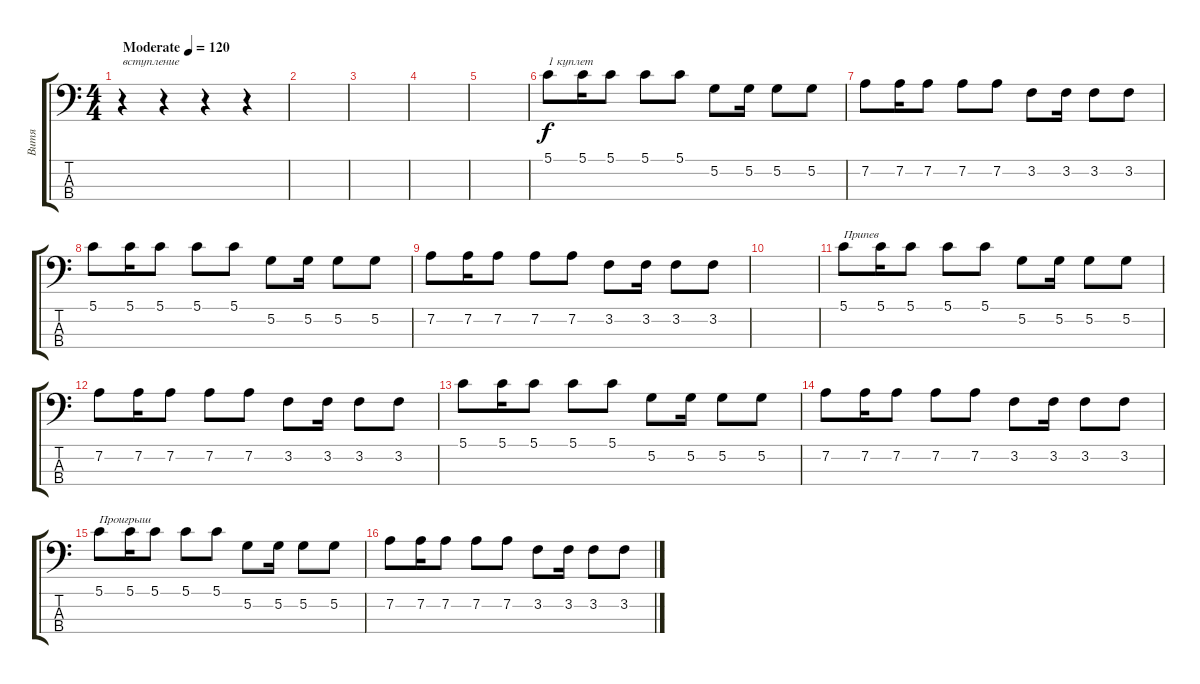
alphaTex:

\track ("Витя" "Витя") {instrument electricbassfinger}
\staff {score tabs}
\tuning (G2 D2 A1 E1) {hide}
\ts (4 4)
\tempo (120 "Moderate")
\clef f4
\ks c
r.4{txt "вступление" dy f instrument electricbassfinger} r.4 r.4 r.4 |
|
|
|
|
5.1.8{txt "1 куплет"} 5.1.16 5.1.8 5.1.8 5.1.8 5.2.8 5.2.16 5.2.8 5.2.8 |
7.2.8 7.2.16 7.2.8 7.2.8 7.2.8 3.2.8 3.2.16 3.2.8 3.2.8 |
5.1.8 5.1.16 5.1.8 5.1.8 5.1.8 5.2.8 5.2.16 5.2.8 5.2.8 |
7.2.8 7.2.16 7.2.8 7.2.8 7.2.8 3.2.8 3.2.16 3.2.8 3.2.8 |
|
5.1.8{txt "Припев"} 5.1.16 5.1.8 5.1.8 5.1.8 5.2.8 5.2.16 5.2.8 5.2.8 |
7.2.8 7.2.16 7.2.8 7.2.8 7.2.8 3.2.8 3.2.16 3.2.8 3.2.8 |
5.1.8 5.1.16 5.1.8 5.1.8 5.1.8 5.2.8 5.2.16 5.2.8 5.2.8 |
7.2.8 7.2.16 7.2.8 7.2.8 7.2.8 3.2.8 3.2.16 3.2.8 3.2.8 |
5.1.8{txt "Проигрыш"} 5.1.16 5.1.8 5.1.8 5.1.8 5.2.8 5.2.16 5.2.8 5.2.8 |
7.2.8 7.2.16 7.2.8 7.2.8 7.2.8 3.2.8 3.2.16 3.2.8 3.2.8
